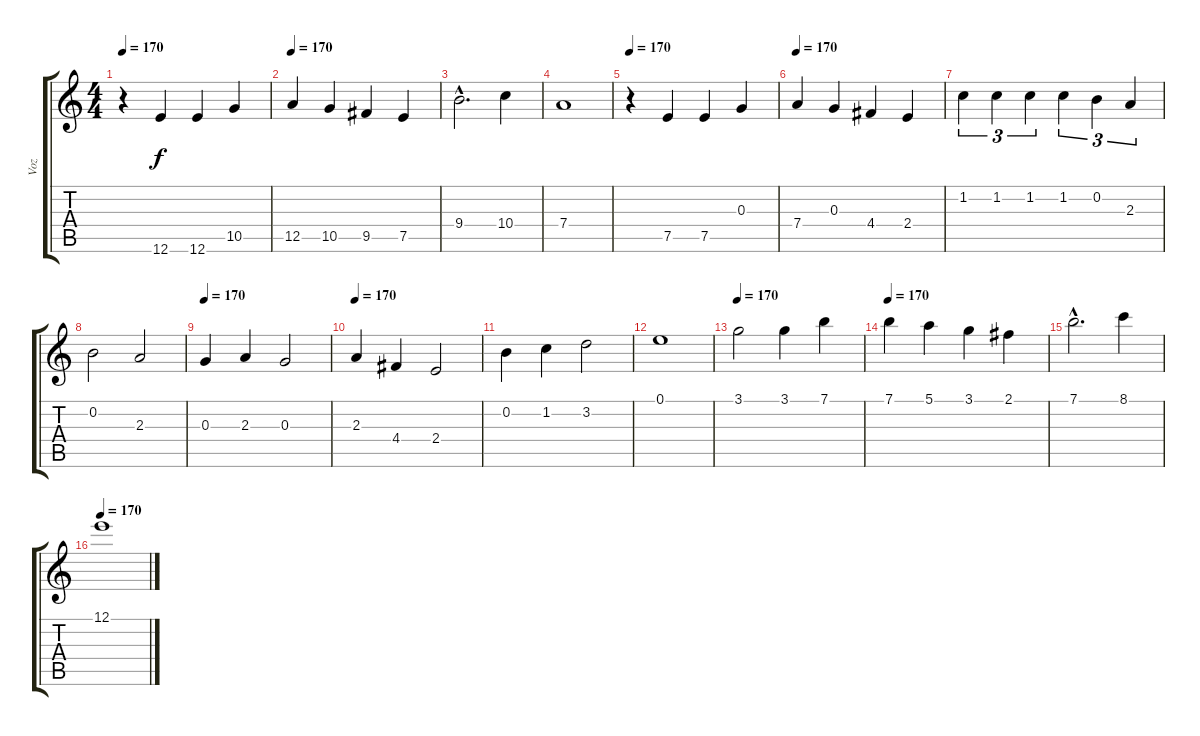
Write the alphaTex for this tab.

\track ("Voz" "Voz") {instrument lead6voice}
\staff {score tabs}
\tuning (E5 B4 G4 D4 A3 E3) {hide}
\ts (4 4)
\tempo 170
\clef g2
\ks c
r.4{dy f} 12.6.4 12.6.4 10.5.4 |
\tempo 170
12.5.4 10.5.4 9.5.4 7.5.4 |
9.4{hac}.2{d} 10.4.4 |
7.4.1 |
\tempo 170
r.4 7.5.4 7.5.4 0.3.4 |
\tempo 170
7.4.4 0.3.4 4.4.4 2.4.4 |
1.2.4{tu (3 2)} 1.2.4{tu (3 2)} 1.2.4{tu (3 2)} 1.2.4{tu (3 2)} 0.2.4{tu (3 2)} 2.3.4{tu (3 2)} |
0.2.2 2.3.2 |
\tempo 170
0.3.4 2.3.4 0.3.2 |
\tempo 170
2.3.4 4.4.4 2.4.2 |
0.2.4 1.2.4 3.2.2 |
0.1.1 |
\tempo 170
3.1.2 3.1.4 7.1.4 |
\tempo 170
7.1.4 5.1.4 3.1.4 2.1.4 |
7.1{hac}.2{d} 8.1.4 |
\tempo 170
12.1.1
